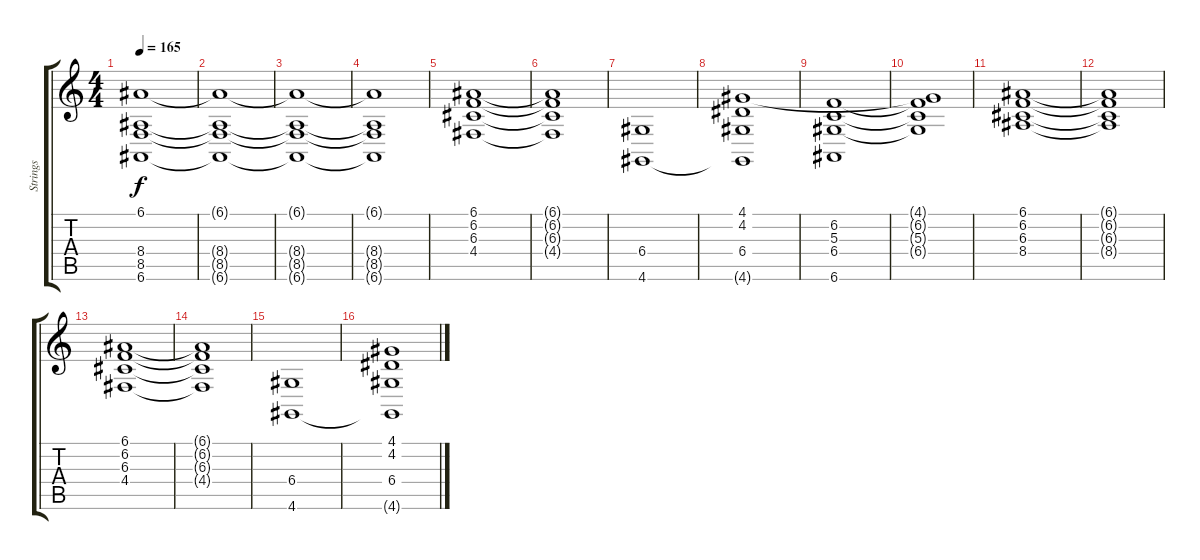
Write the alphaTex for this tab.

\track ("Strings" "Strings") {instrument stringensemble2}
\staff {score tabs}
\tuning (E4 B3 G3 D3 A2 E2) {hide}
\ts (4 4)
\tempo 165
\clef g2
\ks c
(6.1{t} 8.4{t} 8.5{t} 6.6{t}).1{dy f} |
(6.1{t} 8.4{t} 8.5{t} 6.6{t}).1 |
(6.1{t} 8.4{t} 8.5{t} 6.6{t}).1 |
(6.1{t} 8.4{t} 8.5{t} 6.6{t}).1 |
(6.1 6.2 6.3 4.4).1 |
(6.1{t} 6.2{t} 6.3{t} 4.4{t}).1 |
(6.4 4.6).1 |
(4.1 4.2 6.4 4.6{t}).1 |
(6.2 5.3 6.4 6.6).1 |
(4.1{t} 6.2{t} 5.3{t} 6.4{t}).1 |
(6.1 6.2 6.3 8.4).1 |
(6.1{t} 6.2{t} 6.3{t} 8.4{t}).1 |
(6.1 6.2 6.3 4.4).1 |
(6.1{t} 6.2{t} 6.3{t} 4.4{t}).1 |
(6.4 4.6).1 |
(4.1 4.2 6.4 4.6{t}).1
